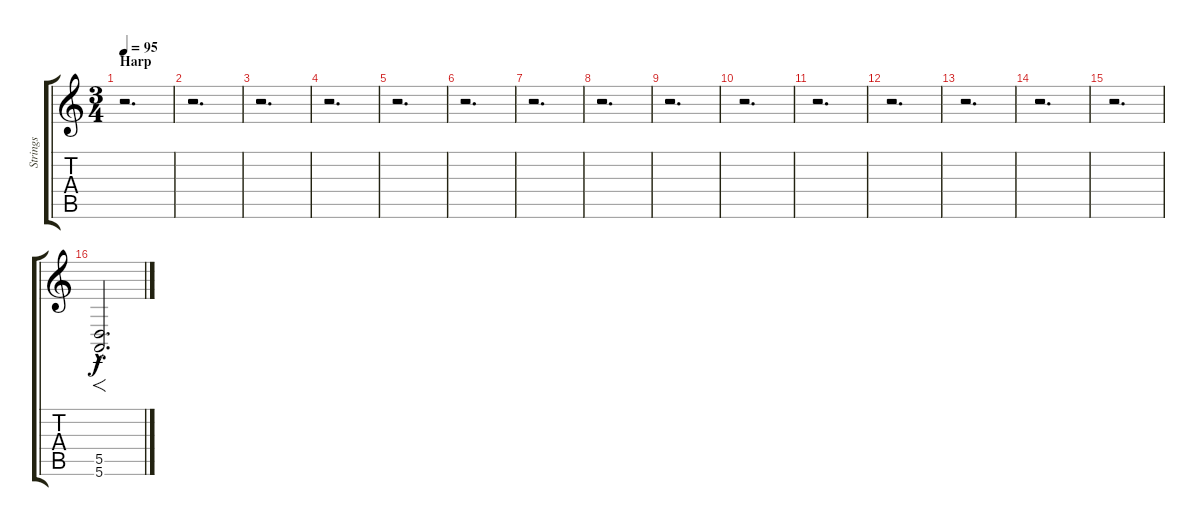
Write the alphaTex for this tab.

\track ("Strings" "Strings") {instrument synthstrings1}
\staff {score tabs}
\tuning (E4 B3 G3 D3 A2 E2) {hide}
\ts (3 4)
\section ("" "Harp")
\tempo 95
\clef g2
\ks c
r.2{d dy f} |
r.2{d} |
r.2{d} |
r.2{d} |
r.2{d} |
r.2{d} |
r.2{d} |
r.2{d} |
r.2{d} |
r.2{d} |
r.2{d} |
r.2{d} |
r.2{d} |
r.2{d} |
r.2{d} |
(5.5{hac} 5.6{hac}).2{f d}
